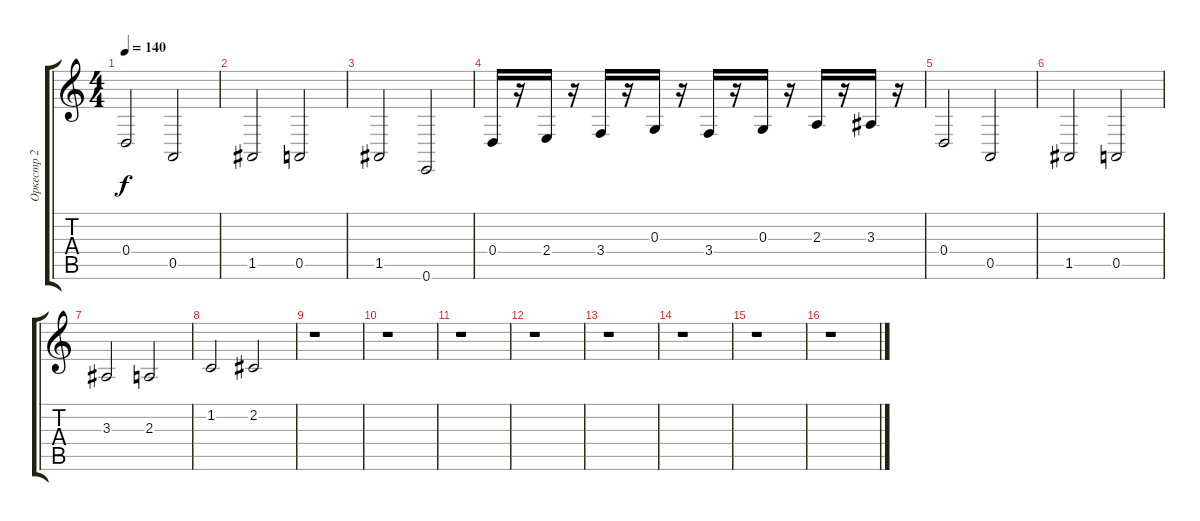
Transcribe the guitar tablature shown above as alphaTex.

\track ("Оркестр 2" "Оркестр 2") {instrument cello}
\staff {score tabs}
\tuning (E4 B3 G3 D3 A2 E2) {hide}
\ts (4 4)
\tempo 140
\clef g2
\ks c
0.4.2{dy f} 0.5.2 |
1.5.2 0.5.2 |
1.5.2 0.6.2 |
0.4.16 r.16 2.4.16 r.16 3.4.16 r.16 0.3.16 r.16 3.4.16 r.16 0.3.16 r.16 2.3.16 r.16 3.3.16 r.16 |
0.4.2 0.5.2 |
1.5.2 0.5.2 |
3.3.2 2.3.2 |
1.2.2 2.2.2 |
r.1 |
r.1 |
r.1 |
r.1 |
r.1 |
r.1 |
r.1 |
r.1
